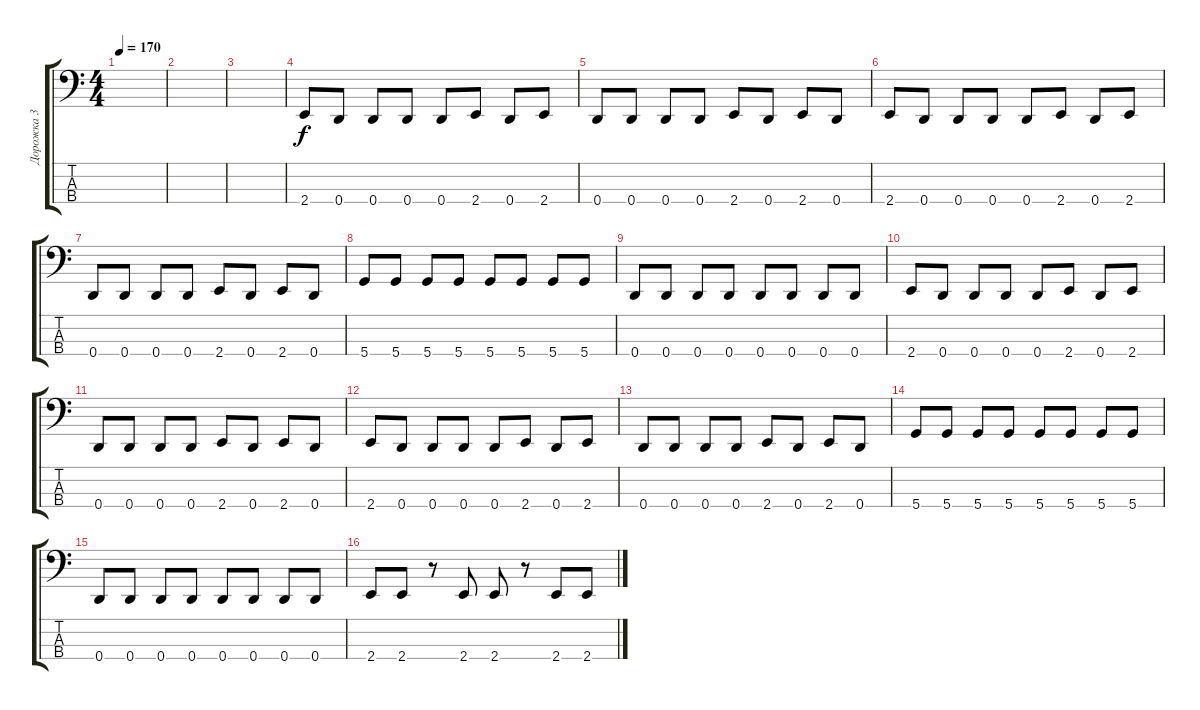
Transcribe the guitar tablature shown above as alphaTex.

\track ("Дорожка 3" "Дорожка 3") {instrument electricbassfinger}
\staff {score tabs}
\tuning (G2 D2 A1 D1) {hide}
\ts (4 4)
\tempo 170
\clef f4
\ks c
|
|
|
2.4.8{dy f} 0.4.8 0.4.8 0.4.8 0.4.8 2.4.8 0.4.8 2.4.8 |
0.4.8 0.4.8 0.4.8 0.4.8 2.4.8 0.4.8 2.4.8 0.4.8 |
2.4.8 0.4.8 0.4.8 0.4.8 0.4.8 2.4.8 0.4.8 2.4.8 |
0.4.8 0.4.8 0.4.8 0.4.8 2.4.8 0.4.8 2.4.8 0.4.8 |
5.4.8 5.4.8 5.4.8 5.4.8 5.4.8 5.4.8 5.4.8 5.4.8 |
0.4.8 0.4.8 0.4.8 0.4.8 0.4.8 0.4.8 0.4.8 0.4.8 |
2.4.8 0.4.8 0.4.8 0.4.8 0.4.8 2.4.8 0.4.8 2.4.8 |
0.4.8 0.4.8 0.4.8 0.4.8 2.4.8 0.4.8 2.4.8 0.4.8 |
2.4.8 0.4.8 0.4.8 0.4.8 0.4.8 2.4.8 0.4.8 2.4.8 |
0.4.8 0.4.8 0.4.8 0.4.8 2.4.8 0.4.8 2.4.8 0.4.8 |
5.4.8 5.4.8 5.4.8 5.4.8 5.4.8 5.4.8 5.4.8 5.4.8 |
0.4.8 0.4.8 0.4.8 0.4.8 0.4.8 0.4.8 0.4.8 0.4.8 |
2.4.8 2.4.8 r.8 2.4.8 2.4.8 r.8 2.4.8 2.4.8
